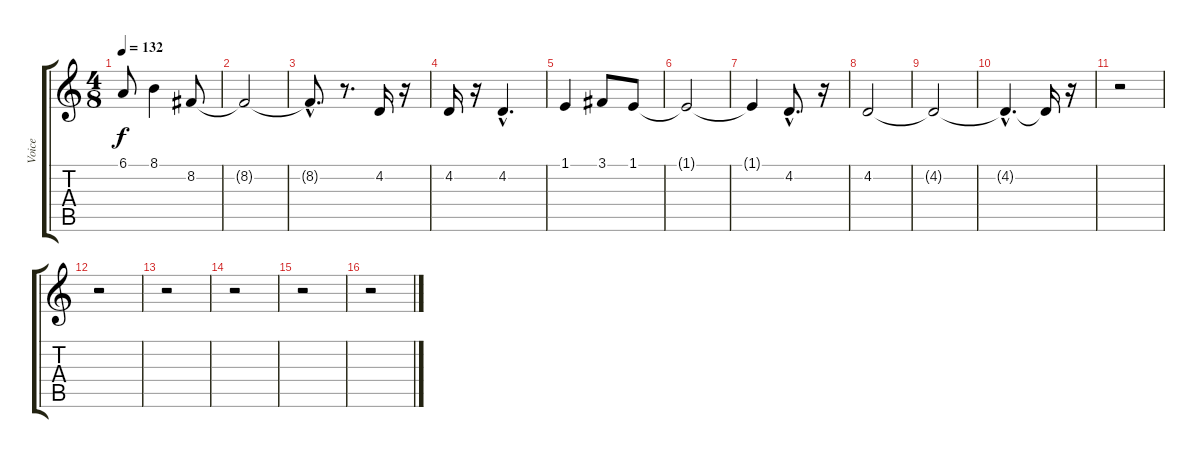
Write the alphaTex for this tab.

\track ("Voice" "Voice") {instrument tenorsax}
\staff {score tabs}
\tuning (Eb4 Bb3 Gb3 Db3 Ab2 Eb2) {hide}
\ts (4 8)
\tempo 132
\clef g2
\ks c
6.1.8{dy f} 8.1.4 8.2.8 |
8.2{t}.2 |
8.2{hac t}.8{d} r.8{d} 4.2.16 r.16 |
4.2.16 r.16 4.2{hac}.4{d} |
1.1.4 3.1.8 1.1.8 |
1.1{t}.2 |
1.1{t}.4 4.2{hac}.8{d} r.16 |
4.2.2 |
4.2{t}.2 |
4.2{hac t}.4{d} 4.2{t}.16 r.16 |
r.2 |
r.2 |
r.2 |
r.2 |
r.2 |
r.2
